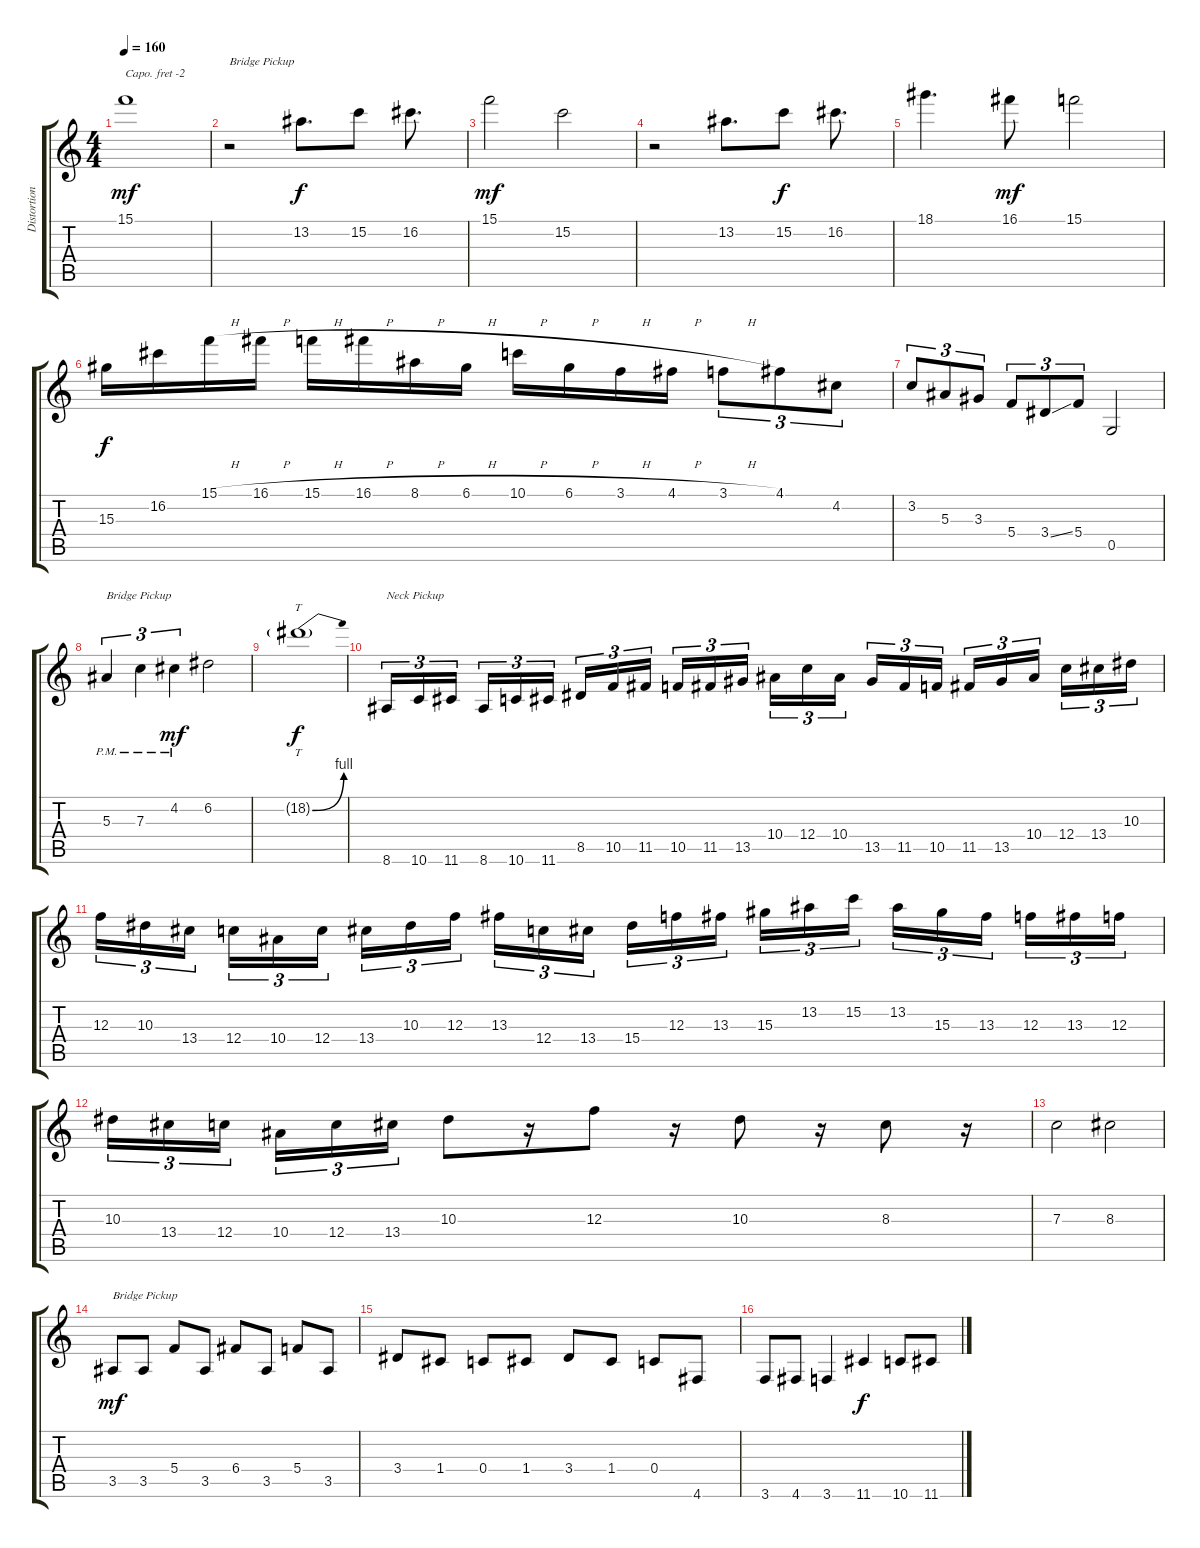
\track ("Distortion Guitar" "Distortion") {instrument distortionguitar}
\staff {score tabs}
\capo -2
\tuning (E4 B3 G3 D3 A2 E2) {hide}
\ts (4 4)
\tempo 160
\clef g2
\ks c
15.1.1{dy mf} |
r.2{txt "Bridge Pickup"} 13.2.8{d dy f} 15.2.8 16.2.8{d} |
15.1.2{dy mf} 15.2.2 |
r.2 13.2.8{d} 15.2.8{dy f} 16.2.8{d} |
18.1.4{d} 16.1.8{dy mf} 15.1.2 |
15.3.16{dy f} 16.2.16 15.1{h}.16 16.1{h}.16 15.1{h}.16 16.1{h}.16 8.1{h}.16 6.1{h}.16 10.1{h}.16 6.1{h}.16 3.1{h}.16 4.1{h}.16 3.1{h}.8{tu (3 2)} 4.1.8{tu (3 2)} 4.2.8{tu (3 2)} |
3.2.8{tu (3 2)} 5.3.8{tu (3 2)} 3.3.8{tu (3 2)} 5.4.8{tu (3 2)} 3.4{ss}.8{tu (3 2)} 5.4.8{tu (3 2)} 0.5.2 |
5.3{pm}.4{tu (3 2) txt "Bridge Pickup"} 7.3{pm}.4{tu (3 2)} 4.2{pm}.4{tu (3 2) dy mf} 6.2.2 |
18.2{be (bend 0 0 60 4) g}.1{tt dy f} |
8.6.16{tu (3 2) txt "Neck Pickup"} 10.6.16{tu (3 2)} 11.6.16{tu (3 2)} 8.6.16{tu (3 2)} 10.6.16{tu (3 2)} 11.6.16{tu (3 2)} 8.5.16{tu (3 2)} 10.5.16{tu (3 2)} 11.5.16{tu (3 2)} 10.5.16{tu (3 2)} 11.5.16{tu (3 2)} 13.5.16{tu (3 2)} 10.4.16{tu (3 2)} 12.4.16{tu (3 2)} 10.4.16{tu (3 2)} 13.5.16{tu (3 2)} 11.5.16{tu (3 2)} 10.5.16{tu (3 2)} 11.5.16{tu (3 2)} 13.5.16{tu (3 2)} 10.4.16{tu (3 2)} 12.4.16{tu (3 2)} 13.4.16{tu (3 2)} 10.3.16{tu (3 2)} |
12.3.16{tu (3 2)} 10.3.16{tu (3 2)} 13.4.16{tu (3 2)} 12.4.16{tu (3 2)} 10.4.16{tu (3 2)} 12.4.16{tu (3 2)} 13.4.16{tu (3 2)} 10.3.16{tu (3 2)} 12.3.16{tu (3 2)} 13.3.16{tu (3 2)} 12.4.16{tu (3 2)} 13.4.16{tu (3 2)} 15.4.16{tu (3 2)} 12.3.16{tu (3 2)} 13.3.16{tu (3 2)} 15.3.16{tu (3 2)} 13.2.16{tu (3 2)} 15.2.16{tu (3 2)} 13.2.16{tu (3 2)} 15.3.16{tu (3 2)} 13.3.16{tu (3 2)} 12.3.16{tu (3 2)} 13.3.16{tu (3 2)} 12.3.16{tu (3 2)} |
10.3.16{tu (3 2)} 13.4.16{tu (3 2)} 12.4.16{tu (3 2)} 10.4.16{tu (3 2)} 12.4.16{tu (3 2)} 13.4.16{tu (3 2)} 10.3.8 r.16 12.3.8 r.16 10.3.8 r.16 8.3.8 r.16 |
7.3.2 8.3.2 |
3.5.8{txt "Bridge Pickup" dy mf} 3.5.8 5.4.8 3.5.8 6.4.8 3.5.8 5.4.8 3.5.8 |
3.4.8 1.4.8 0.4.8 1.4.8 3.4.8 1.4.8 0.4.8 4.6.8 |
3.6.8 4.6.8 3.6.4 11.6.4{dy f} 10.6.8 11.6.8
